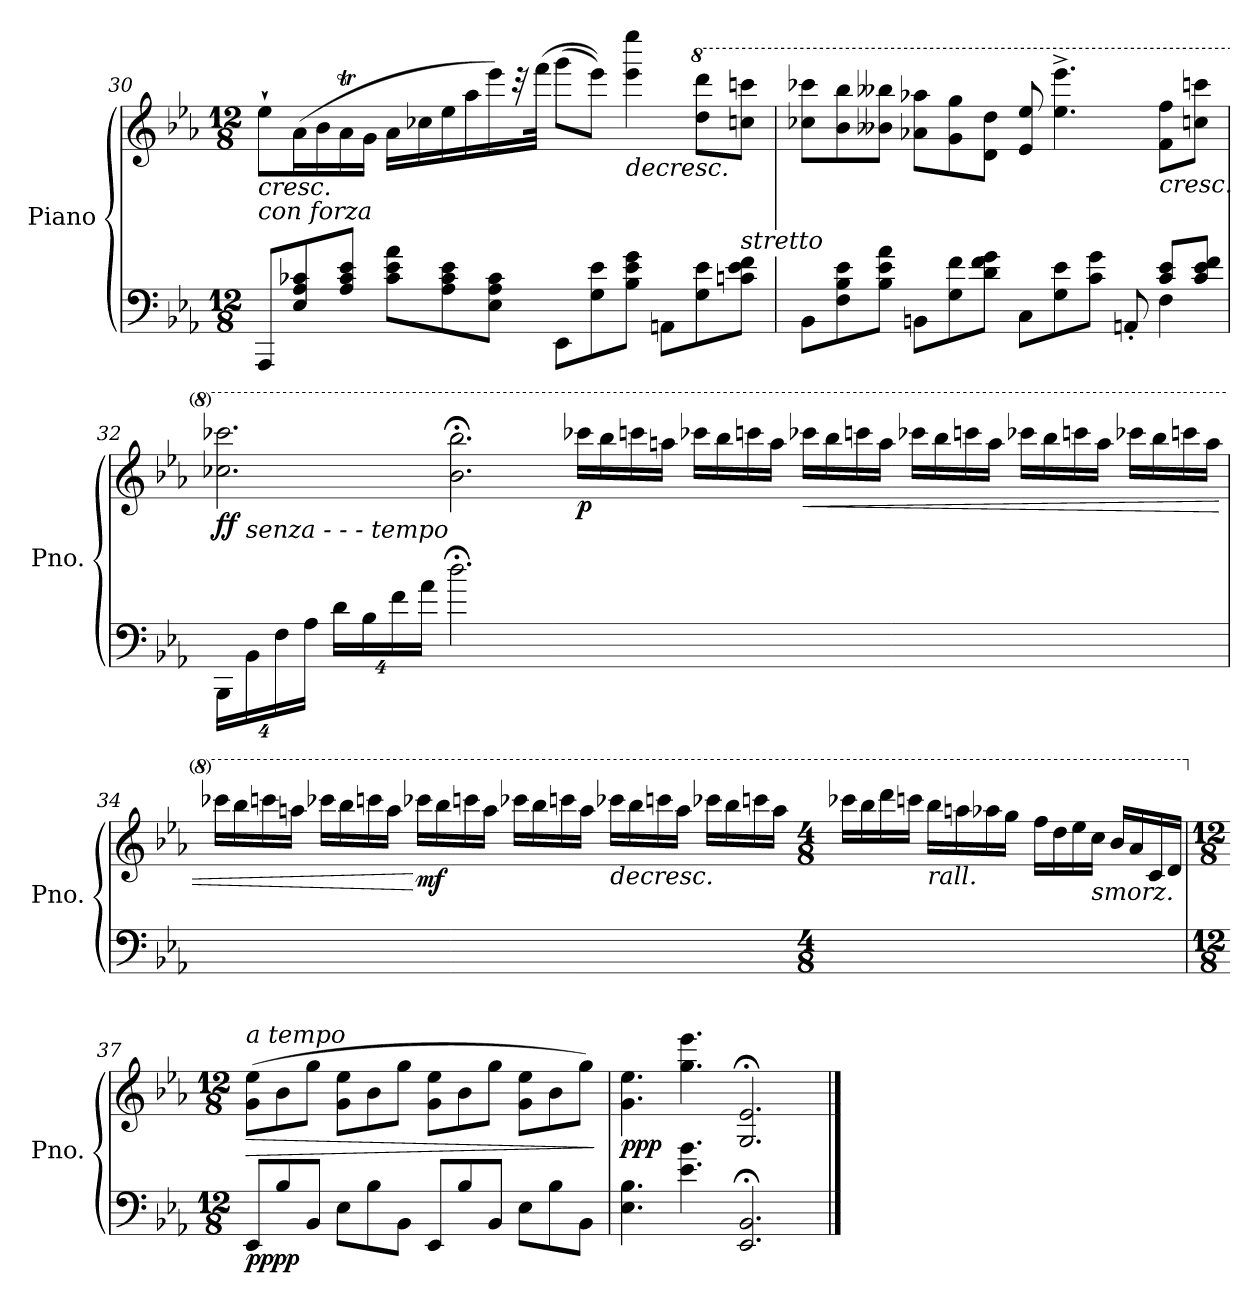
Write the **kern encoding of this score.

**kern	**kern	**dynam
*part1	*part1	*part1
*staff2	*staff1	*staff1/2
*I"Piano	*	*
*I'Pno.	*	*
!!LO:PB:g=z
*clefF4	*clefG2	*
*k[b-e-a-]	*k[b-e-a-]	*
*M12/8	*M12/8	*
=30	=30	=30
!	!LO:TX:b:i:t=con forza	!
!	!	!LO:HP:b
8AAA-/L	8ee-`\L	<
8E-/ 8A-/ 8c-X/	(>16a-\L	.
.	16b-\	.
8A-/ 8c-/ 8e-/J	16a-T\	.
.	16g\JJ	.
8c-\ 8e-\ 8a-\L	16a-\LL	.
.	16cc-X\	.
8A-\ 8c-\ 8e-\	16ee-\	.
.	16aa-\	.
8E-\ 8A-\ 8c-\J	16eee-\)	.
.	32r	.
.	(>32fff\JJk	.
!	!	!LO:DY:b=2
!	!	!LO:DY:n=1:b
8EE-\L	(>8ggg\L	mf f
8G\ 8e-\	8eee-\J))	.
!	!	!LO:HP:b
8B-\ 8e-\ 8g\J	4eee-\ 4eeee-\	>
8AAn\L	.	.
*	*8va	*
!	!	!LO:DY:n=2:b=2
!	!	!LO:DY:n=3:b
8G\ 8e-\	8ddd\ 8dddd\L	[ mp mf
!LO:TX:a:i:t=stretto	!	!
8cn\ 8e-\ 8f\J	8ccc\ 8ccccn\J	.
!!LO:LB:g=z
=31	=31	=31
*	*MM65	*
*^	*	*
8BB-\L	4ryy	8ccc-X\ 8cccc-X\L	.
8F\ 8B-\ 8e-\	.	8bb-\ 8bbb-\	.
*v	*v	*	*
8B-\ 8e-\ 8a-\J	8bb--X\ 8bbb--X\J	.
8BBn\L	8aa-X\ 8aaa-X\L	.
8G\ 8f\	8gg\ 8ggg\	.
*	*MM60	*
8d\ 8f\ 8g\J	8dd\ 8ddd\J	.
8C\L	8ee-/ 8eee-/	.
8G\ 8e-\	4.eee-\^ 4.eeee-\^	.
8c\ 8g\J	.	.
8AAn'/	.	.
*^	*	*
!	!	!	!LO:HP:b
8c/ 8e-/L	4F\	8ff\ 8fff\L	<
8c/ 8e-/ 8f/J	.	8cccn\ 8ccccn\J	.
*v	*v	*	*
.	.	]
!!LO:LB:g=z
=32	=32	=32
*Xbrackettup	*	*
!	!	!LO:DY:b
32%3BBB-\L	2.ccc-X\ 2.cccc-X\	ff
!LO:TX:a:i:t=senza     -          -          -          tempo	!	!
32%3BB-\	.	.
32%3F\	.	.
32%3A-\J	.	.
32%3d\L	.	.
32%3B-\	.	.
32%3f\	.	.
32%3a-\J	.	.
2.dd;<\	2.bb-\;< 2.bbb-\;<	.
=33-	=33-	=33-
*	*MM79	*
!	!	!LO:DY:b
1.ryy	16cccc-X!\LL	p
.	16bbb-!\	.
.	16ccccn!\	.
.	16aaan!\JJ	.
*	*MM80	*
.	16cccc-X!\LL	.
.	16bbb-!\	.
.	16ccccn!\	.
.	16aaa!\JJ	.
*	*MM120	*
!	!	!LO:HP:b
.	16cccc-X!\LL	<
.	16bbb-!\	.
.	16ccccn!\	.
.	16aaa!\JJ	.
.	16cccc-X!\LL	.
.	16bbb-!\	.
.	16ccccn!\	.
.	16aaa!\JJ	.
*	*MM140	*
.	16cccc-X!\LL	.
.	16bbb-!\	.
.	16ccccn!\	.
.	16aaa!\JJ	.
*	*MM150	*
.	16cccc-X!\LL	.
.	16bbb-!\	.
.	16ccccn!\	.
.	16aaa!\JJ	.
!!LO:LB:g=z
=34	=34	=34
1.ryy	16cccc-X!\LL	.
.	16bbb-!\	.
.	16ccccn!\	.
.	16aaan!\JJ	.
*	*MM160	*
.	16cccc-X!\LL	.
.	16bbb-!\	.
.	16ccccn!\	.
.	16aaa!\JJ	.
!	!	!LO:DY:n=1:b
.	16cccc-X!\LL	[ mf
.	16bbb-!\	.
.	16ccccn!\	.
.	16aaa!\JJ	.
.	16cccc-X!\LL	.
.	16bbb-!\	.
.	16ccccn!\	.
.	16aaa!\JJ	.
!	!	!LO:HP:b
.	16cccc-X!\LL	>
.	16bbb-!\	.
.	16ccccn!\	.
.	16aaa!\JJ	.
.	16cccc-X!\LL	.
.	16bbb-!\	.
.	16ccccn!\	.
.	16aaa!\JJ	.
.	.	[
=35-	=35-	=35-
*M4/8	*M4/8	*
*	*MM100	*
2ryy	16cccc-X!\LL	.
.	16bbb-!\	.
.	16dddd!\	.
.	16ccccn!\JJ	.
!	!LO:TX:b:i:t=rall.	!
.	16bbb-!\LL	.
.	16aaan!\	.
.	16aaa-X!\	.
.	16ggg!\JJ	.
=36-	=36-	=36-
*	*MM70	*
2ryy	16fff!\LL	.
.	16ddd!\	.
.	16eee-!\	.
!	!LO:TX:b:i:t=smorz.	!
.	16ccc!\JJ	.
*	*MM40	*
.	16bb-!/LL	.
.	16aa-!/	.
*	*MM30	*
.	16cc!/	.
.	16dd!/JJ	.
!!LO:PB:g=z
=37	=37	=37
*M12/8	*M12/8	*
*	*X8va	*
*	*MM60	*
!	!LO:TX:a:i:t=a tempo	!
!	!	!LO:HP:b
!	!	!LO:DY:n=1:b=2
!	!	!LO:DY:n=2:b
8EE-/L	(>8g\ 8ee-\L	> pp pp
8B-/	8b-\	.
8BB-/J	8gg\J	.
8E-\L	8g\ 8ee-\L	.
8B-\	8b-\	.
8BB-\J	8gg\J	.
8EE-/L	8g\ 8ee-\L	.
8B-/	8b-\	.
8BB-/J	8gg\J	.
8E-\L	8g\ 8ee-\L	.
8B-\	8b-\	.
8BB-\J	8gg\J)	.
.	.	] ]
=38	=38	=38
!	!	!LO:DY:b
4.E-\ 4.B-\	4.g\ 4.ee-\	ppp
4.e-\ 4.b-\	4.gg\ 4.eee-\	.
2.EE-/;< 2.BB-/;<	2.G/;< 2.e-/;<	.
==	==	==
*-	*-	*-
